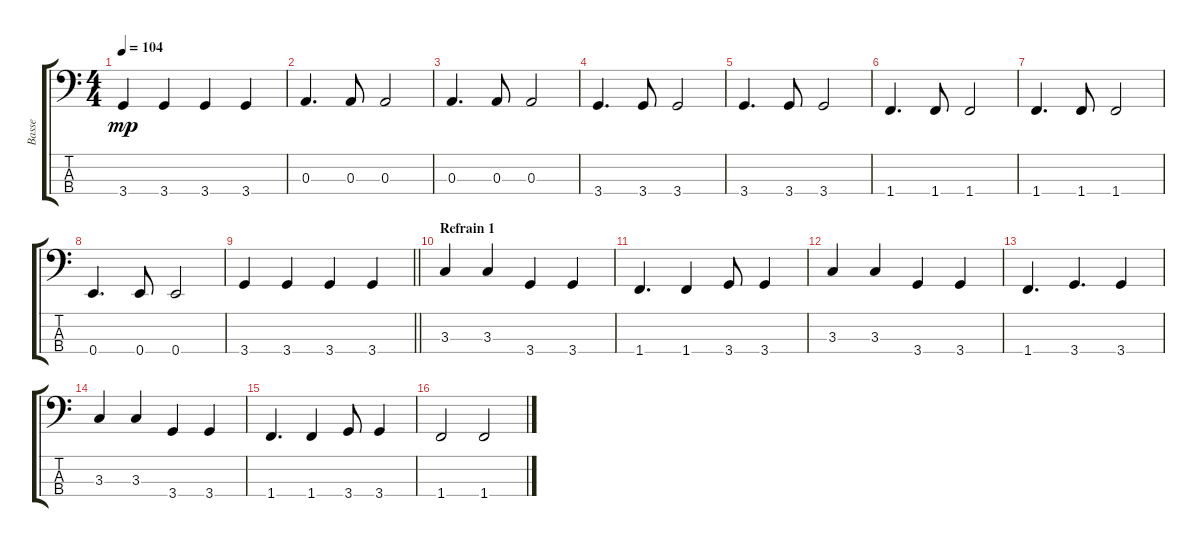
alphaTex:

\track ("Basse" "Basse") {instrument electricbasspick}
\staff {score tabs}
\tuning (G2 D2 A1 E1) {hide}
\ts (4 4)
\tempo 104
\clef f4
\ks c
3.4.4{dy mp} 3.4.4 3.4.4 3.4.4 |
0.3.4{d} 0.3.8 0.3.2 |
0.3.4{d} 0.3.8 0.3.2 |
3.4.4{d} 3.4.8 3.4.2 |
3.4.4{d} 3.4.8 3.4.2 |
1.4.4{d} 1.4.8 1.4.2 |
1.4.4{d} 1.4.8 1.4.2 |
0.4.4{d} 0.4.8 0.4.2 |
\barLineRight lightlight
3.4.4 3.4.4 3.4.4 3.4.4 |
\section ("" "Refrain 1")
3.3.4 3.3.4 3.4.4 3.4.4 |
1.4.4{d} 1.4.4 3.4.8 3.4.4 |
3.3.4 3.3.4 3.4.4 3.4.4 |
1.4.4{d} 3.4.4{d} 3.4.4 |
3.3.4 3.3.4 3.4.4 3.4.4 |
1.4.4{d} 1.4.4 3.4.8 3.4.4 |
1.4.2 1.4.2
